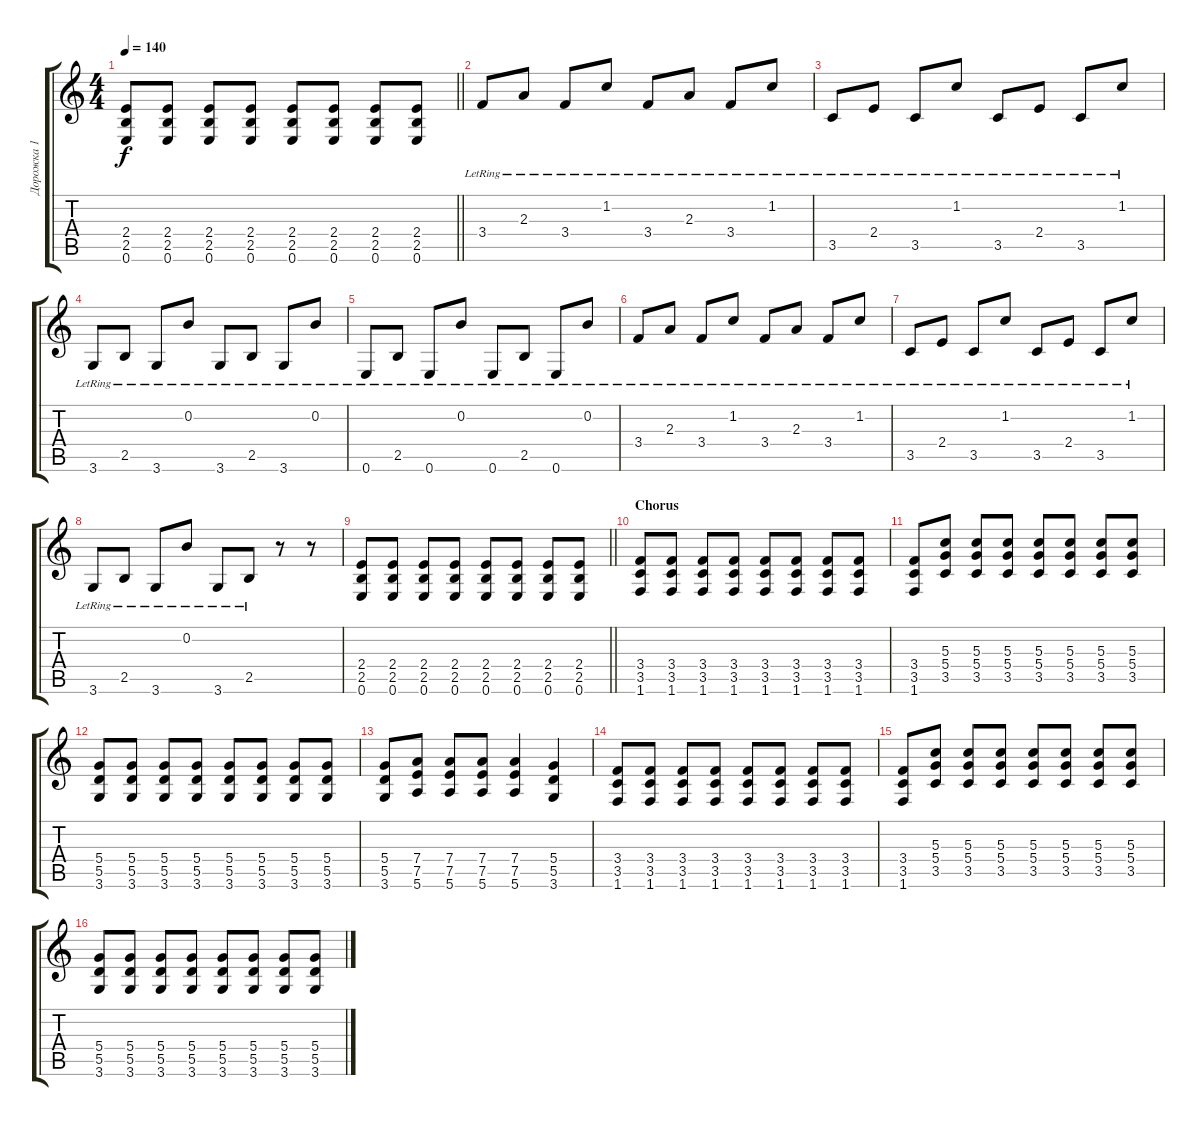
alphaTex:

\track ("Дорожка 1" "Дорожка 1") {instrument distortionguitar}
\staff {score tabs}
\tuning (E4 B3 G3 D3 A2 E2) {hide}
\ts (4 4)
\tempo 140
\clef g2
\barLineRight lightlight
\ks c
(2.4 2.5 0.6).8{dy f} (2.4 2.5 0.6).8 (2.4 2.5 0.6).8 (2.4 2.5 0.6).8 (2.4 2.5 0.6).8 (2.4 2.5 0.6).8 (2.4 2.5 0.6).8 (2.4 2.5 0.6).8 |
3.4{lr}.8{instrument electricguitarclean} 2.3{lr}.8 3.4{lr}.8 1.2{lr}.8 3.4{lr}.8 2.3{lr}.8 3.4{lr}.8 1.2{lr}.8 |
3.5{lr}.8 2.4{lr}.8 3.5{lr}.8 1.2{lr}.8 3.5{lr}.8 2.4{lr}.8 3.5{lr}.8 1.2{lr}.8 |
3.6{lr}.8 2.5{lr}.8 3.6{lr}.8 0.2{lr}.8 3.6{lr}.8 2.5{lr}.8 3.6{lr}.8 0.2{lr}.8 |
0.6{lr}.8 2.5{lr}.8 0.6{lr}.8 0.2{lr}.8 0.6{lr}.8 2.5{lr}.8 0.6{lr}.8 0.2{lr}.8 |
3.4{lr}.8 2.3{lr}.8 3.4{lr}.8 1.2{lr}.8 3.4{lr}.8 2.3{lr}.8 3.4{lr}.8 1.2{lr}.8 |
3.5{lr}.8 2.4{lr}.8 3.5{lr}.8 1.2{lr}.8 3.5{lr}.8 2.4{lr}.8 3.5{lr}.8 1.2{lr}.8 |
3.6{lr}.8 2.5{lr}.8 3.6{lr}.8 0.2{lr}.8 3.6{lr}.8 2.5{lr}.8 r.8 r.8 |
\barLineRight lightlight
(2.4 2.5 0.6).8{instrument distortionguitar} (2.4 2.5 0.6).8 (2.4 2.5 0.6).8 (2.4 2.5 0.6).8 (2.4 2.5 0.6).8 (2.4 2.5 0.6).8 (2.4 2.5 0.6).8 (2.4 2.5 0.6).8 |
\section ("" "Chorus")
(3.4 3.5 1.6).8 (3.4 3.5 1.6).8 (3.4 3.5 1.6).8 (3.4 3.5 1.6).8 (3.4 3.5 1.6).8 (3.4 3.5 1.6).8 (3.4 3.5 1.6).8 (3.4 3.5 1.6).8 |
(3.4 3.5 1.6).8 (5.3 5.4 3.5).8 (5.3 5.4 3.5).8 (5.3 5.4 3.5).8 (5.3 5.4 3.5).8 (5.3 5.4 3.5).8 (5.3 5.4 3.5).8 (5.3 5.4 3.5).8 |
(5.4 5.5 3.6).8 (5.4 5.5 3.6).8 (5.4 5.5 3.6).8 (5.4 5.5 3.6).8 (5.4 5.5 3.6).8 (5.4 5.5 3.6).8 (5.4 5.5 3.6).8 (5.4 5.5 3.6).8 |
(5.4 5.5 3.6).8 (7.4 7.5 5.6).8 (7.4 7.5 5.6).8 (7.4 7.5 5.6).8 (7.4 7.5 5.6).4 (5.4 5.5 3.6).4 |
(3.4 3.5 1.6).8 (3.4 3.5 1.6).8 (3.4 3.5 1.6).8 (3.4 3.5 1.6).8 (3.4 3.5 1.6).8 (3.4 3.5 1.6).8 (3.4 3.5 1.6).8 (3.4 3.5 1.6).8 |
(3.4 3.5 1.6).8 (5.3 5.4 3.5).8 (5.3 5.4 3.5).8 (5.3 5.4 3.5).8 (5.3 5.4 3.5).8 (5.3 5.4 3.5).8 (5.3 5.4 3.5).8 (5.3 5.4 3.5).8 |
(5.4 5.5 3.6).8 (5.4 5.5 3.6).8 (5.4 5.5 3.6).8 (5.4 5.5 3.6).8 (5.4 5.5 3.6).8 (5.4 5.5 3.6).8 (5.4 5.5 3.6).8 (5.4 5.5 3.6).8
